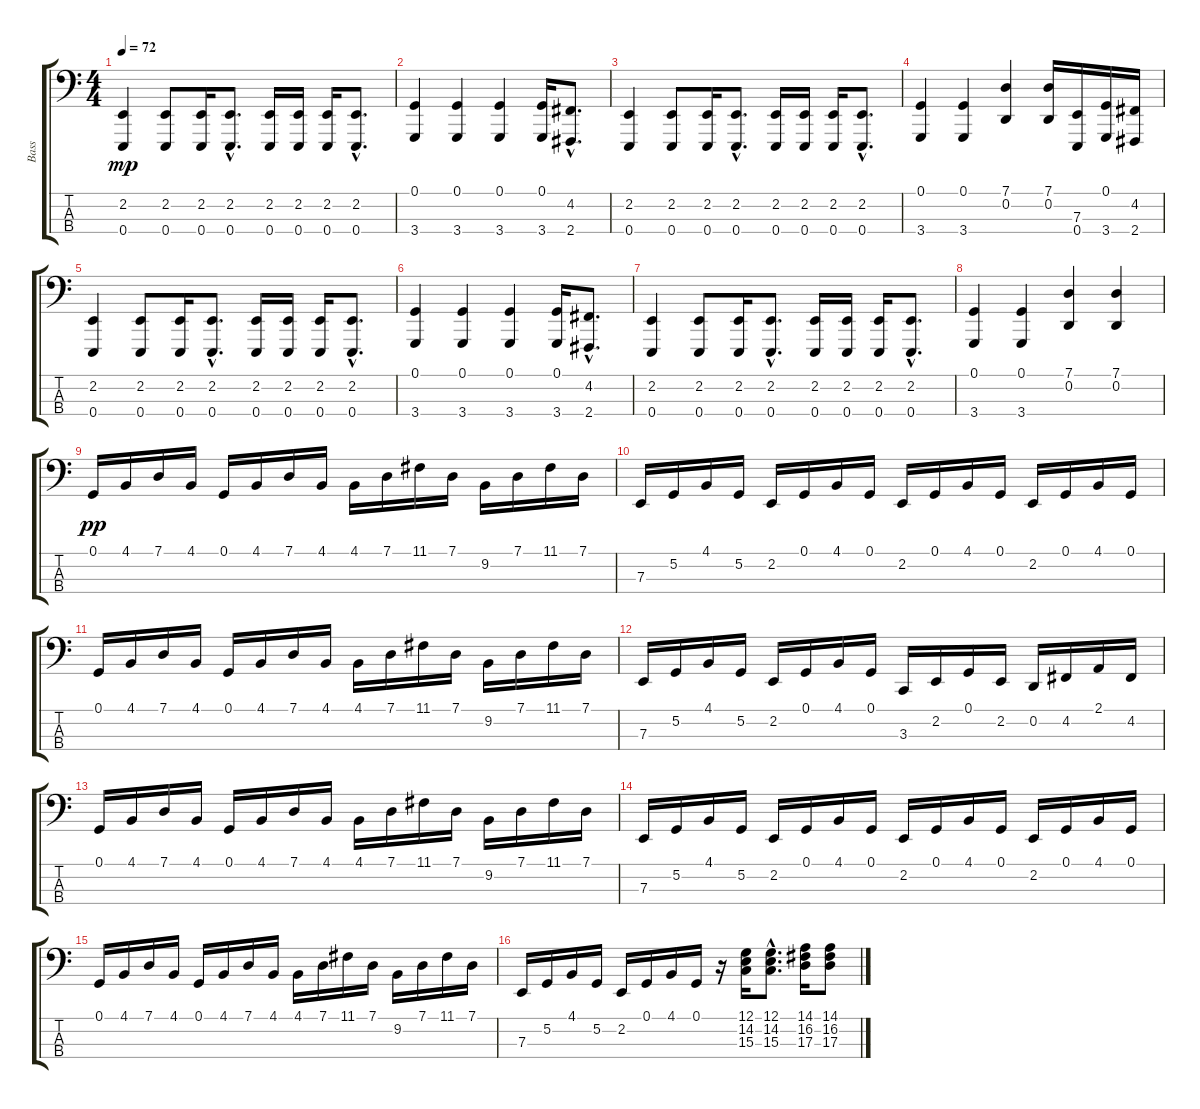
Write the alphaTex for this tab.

\track ("Bass" "Bass") {instrument drawbarorgan}
\staff {score tabs}
\tuning (G2 D2 A1 E1) {hide}
\ts (4 4)
\tempo 72
\clef f4
\ks c
(2.2 0.4).4{dy mp} (2.2 0.4).8 (2.2 0.4).16 (2.2{hac} 0.4{hac}).8{d} (2.2 0.4).16 (2.2 0.4).16 (2.2 0.4).16 (2.2{hac} 0.4{hac}).8{d} |
(0.1 3.4).4 (0.1 3.4).4 (0.1 3.4).4 (0.1 3.4).16 (4.2{hac} 2.4{hac}).8{d} |
(2.2 0.4).4 (2.2 0.4).8 (2.2 0.4).16 (2.2{hac} 0.4{hac}).8{d} (2.2 0.4).16 (2.2 0.4).16 (2.2 0.4).16 (2.2{hac} 0.4{hac}).8{d} |
(0.1 3.4).4 (0.1 3.4).4 (7.1 0.2).4 (7.1 0.2).16 (7.3 0.4).16 (0.1 3.4).16 (4.2 2.4).16 |
(2.2 0.4).4 (2.2 0.4).8 (2.2 0.4).16 (2.2{hac} 0.4{hac}).8{d} (2.2 0.4).16 (2.2 0.4).16 (2.2 0.4).16 (2.2{hac} 0.4{hac}).8{d} |
(0.1 3.4).4 (0.1 3.4).4 (0.1 3.4).4 (0.1 3.4).16 (4.2{hac} 2.4{hac}).8{d} |
(2.2 0.4).4 (2.2 0.4).8 (2.2 0.4).16 (2.2{hac} 0.4{hac}).8{d} (2.2 0.4).16 (2.2 0.4).16 (2.2 0.4).16 (2.2{hac} 0.4{hac}).8{d} |
(0.1 3.4).4 (0.1 3.4).4 (7.1 0.2).4 (7.1 0.2).4 |
0.1.16{dy pp} 4.1.16 7.1.16 4.1.16 0.1.16 4.1.16 7.1.16 4.1.16 4.1.16 7.1.16 11.1.16 7.1.16 9.2.16 7.1.16 11.1.16 7.1.16 |
7.3.16 5.2.16 4.1.16 5.2.16 2.2.16 0.1.16 4.1.16 0.1.16 2.2.16 0.1.16 4.1.16 0.1.16 2.2.16 0.1.16 4.1.16 0.1.16 |
0.1.16 4.1.16 7.1.16 4.1.16 0.1.16 4.1.16 7.1.16 4.1.16 4.1.16 7.1.16 11.1.16 7.1.16 9.2.16 7.1.16 11.1.16 7.1.16 |
7.3.16 5.2.16 4.1.16 5.2.16 2.2.16 0.1.16 4.1.16 0.1.16 3.3.16 2.2.16 0.1.16 2.2.16 0.2.16 4.2.16 2.1.16 4.2.16 |
0.1.16 4.1.16 7.1.16 4.1.16 0.1.16 4.1.16 7.1.16 4.1.16 4.1.16 7.1.16 11.1.16 7.1.16 9.2.16 7.1.16 11.1.16 7.1.16 |
7.3.16 5.2.16 4.1.16 5.2.16 2.2.16 0.1.16 4.1.16 0.1.16 2.2.16 0.1.16 4.1.16 0.1.16 2.2.16 0.1.16 4.1.16 0.1.16 |
0.1.16 4.1.16 7.1.16 4.1.16 0.1.16 4.1.16 7.1.16 4.1.16 4.1.16 7.1.16 11.1.16 7.1.16 9.2.16 7.1.16 11.1.16 7.1.16 |
7.3.16 5.2.16 4.1.16 5.2.16 2.2.16 0.1.16 4.1.16 0.1.16 r.16 (12.1 14.2 15.3).16 (12.1{hac} 14.2{hac} 15.3{hac}).8{d} (14.1 16.2 17.3).16 (14.1 16.2 17.3).8
